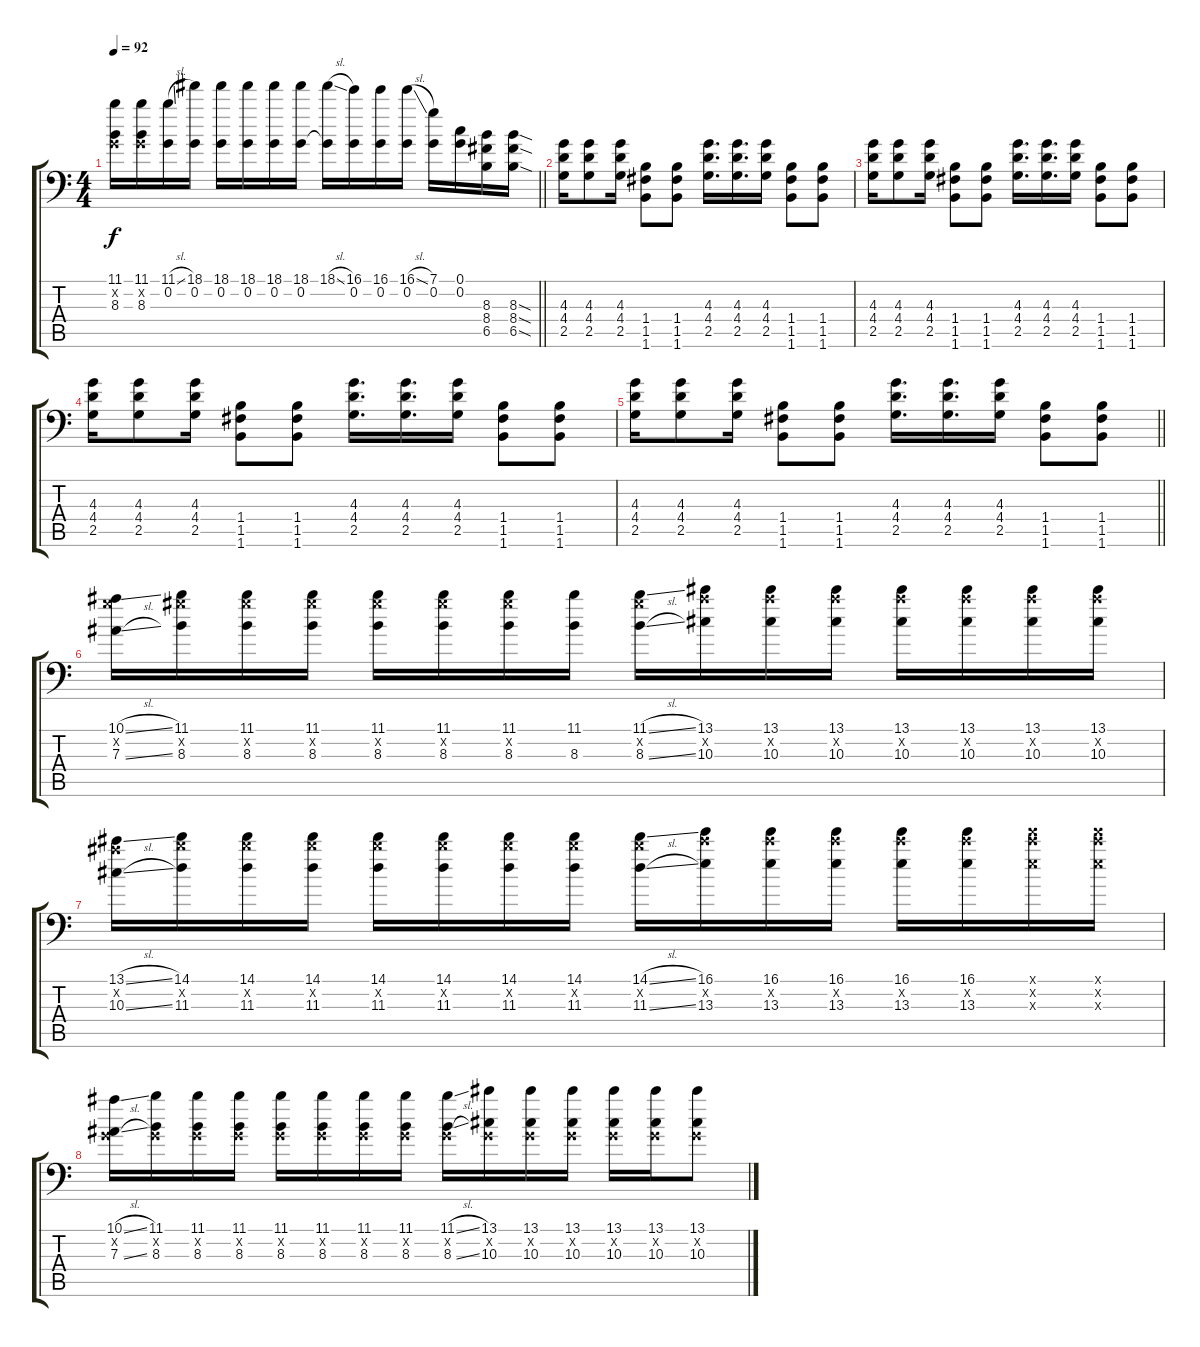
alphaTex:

\track "" {instrument overdrivenguitar}
\staff {score tabs}
\tuning (C4 G3 Eb3 Bb2 F2 Bb1) {hide}
\ts (4 4)
\tempo 92
\clef f4
\barLineRight lightlight
\ks c
(11.1 0.2{x} 8.3).16{dy f instrument overdrivenguitar} (11.1 0.2{x} 8.3).16 (11.1{sl} 0.2).16 (18.1 0.2).16 (18.1 0.2).16 (18.1 0.2).16 (18.1 0.2).16 (18.1 0.2).16 (18.1{sl} 0.2{t}).16 (16.1 0.2).16 (16.1 0.2).16 (16.1{sl} 0.2).16 (7.1 0.2).16 (0.1 0.2).16 (8.3 8.4 6.5).16 (8.3{sod} 8.4{sod} 6.5{sod}).16 |
(4.3 4.4 2.5).16 (4.3 4.4 2.5).8 (4.3 4.4 2.5).16 (1.4 1.5 1.6).8 (1.4 1.5 1.6).8 (4.3 4.4 2.5).16{d} (4.3 4.4 2.5).16{d} (4.3 4.4 2.5).16 (1.4 1.5 1.6).8 (1.4 1.5 1.6).8 |
(4.3 4.4 2.5).16 (4.3 4.4 2.5).8 (4.3 4.4 2.5).16 (1.4 1.5 1.6).8 (1.4 1.5 1.6).8 (4.3 4.4 2.5).16{d} (4.3 4.4 2.5).16{d} (4.3 4.4 2.5).16 (1.4 1.5 1.6).8 (1.4 1.5 1.6).8 |
(4.3 4.4 2.5).16 (4.3 4.4 2.5).8 (4.3 4.4 2.5).16 (1.4 1.5 1.6).8 (1.4 1.5 1.6).8 (4.3 4.4 2.5).16{d} (4.3 4.4 2.5).16{d} (4.3 4.4 2.5).16 (1.4 1.5 1.6).8 (1.4 1.5 1.6).8 |
\barLineRight lightlight
(4.3 4.4 2.5).16 (4.3 4.4 2.5).8 (4.3 4.4 2.5).16 (1.4 1.5 1.6).8 (1.4 1.5 1.6).8 (4.3 4.4 2.5).16{d} (4.3 4.4 2.5).16{d} (4.3 4.4 2.5).16 (1.4 1.5 1.6).8 (1.4 1.5 1.6).8 |
(10.1{sl} 12.2{x} 7.3{sl}).16 (11.1 13.2{x} 8.3).16 (11.1 13.2{x} 8.3).16 (11.1 13.2{x} 8.3).16 (11.1 13.2{x} 8.3).16 (11.1 13.2{x} 8.3).16 (11.1 13.2{x} 8.3).16 (11.1 8.3).16 (11.1{sl} 13.2{x} 8.3{sl}).16 (13.1 15.2{x} 10.3).16 (13.1 15.2{x} 10.3).16 (13.1 15.2{x} 10.3).16 (13.1 15.2{x} 10.3).16 (13.1 15.2{x} 10.3).16 (13.1 15.2{x} 10.3).16 (13.1 15.2{x} 10.3).16 |
(13.1{sl} 15.2{x} 10.3{sl}).16 (14.1 16.2{x} 11.3).16 (14.1 16.2{x} 11.3).16 (14.1 16.2{x} 11.3).16 (14.1 16.2{x} 11.3).16 (14.1 16.2{x} 11.3).16 (14.1 16.2{x} 11.3).16 (14.1 16.2{x} 11.3).16 (14.1{sl} 16.2{x} 11.3{sl}).16 (16.1 18.2{x} 13.3).16 (16.1 18.2{x} 13.3).16 (16.1 18.2{x} 13.3).16 (16.1 18.2{x} 13.3).16 (16.1 18.2{x} 13.3).16 (16.1{x} 18.2{x} 13.3{x}).16 (16.1{x} 18.2{x} 13.3{x}).16 |
(10.1{sl} 0.2{x} 7.3{sl}).16 (11.1 0.2{x} 8.3).16 (11.1 0.2{x} 8.3).16 (11.1 0.2{x} 8.3).16 (11.1 0.2{x} 8.3).16 (11.1 0.2{x} 8.3).16 (11.1 0.2{x} 8.3).16 (11.1 0.2{x} 8.3).16 (11.1{sl} 0.2{x} 8.3{sl}).16 (13.1 0.2{x} 10.3).16 (13.1 0.2{x} 10.3).16 (13.1 0.2{x} 10.3).16 (13.1 0.2{x} 10.3).16 (13.1 0.2{x} 10.3).16 (13.1{sl} 0.2{x} 10.3{sl}).8
